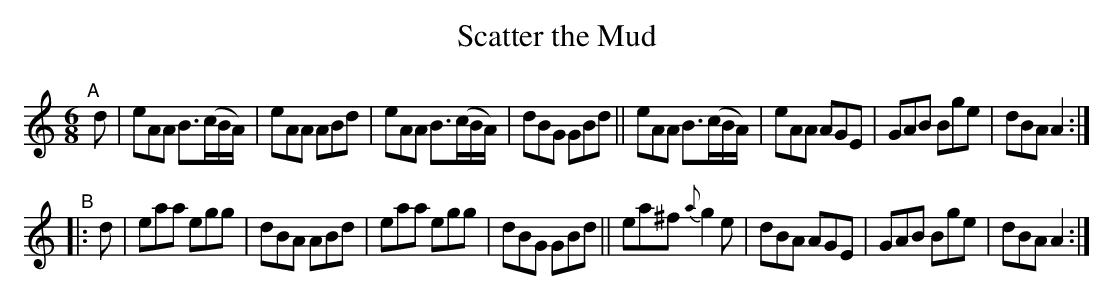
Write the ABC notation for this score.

X:1
T: Scatter the Mud
M: 6/8
L: 1/8
K: Am
"^A"[|] d |\
eAA B>(cB/A/) | eAA ABd | eAA B>(cB/A/) | dBG GBd ||\
eAA B>(cB/A/) | eAA AGE | GAB Bge | dBA A2 :|
"^B"|: d |\
eaa egg | dBA ABd | eaa egg | dBG GBd ||\
ea^f {a}g2e | dBA AGE | GAB Bge | dBA A2 :|
